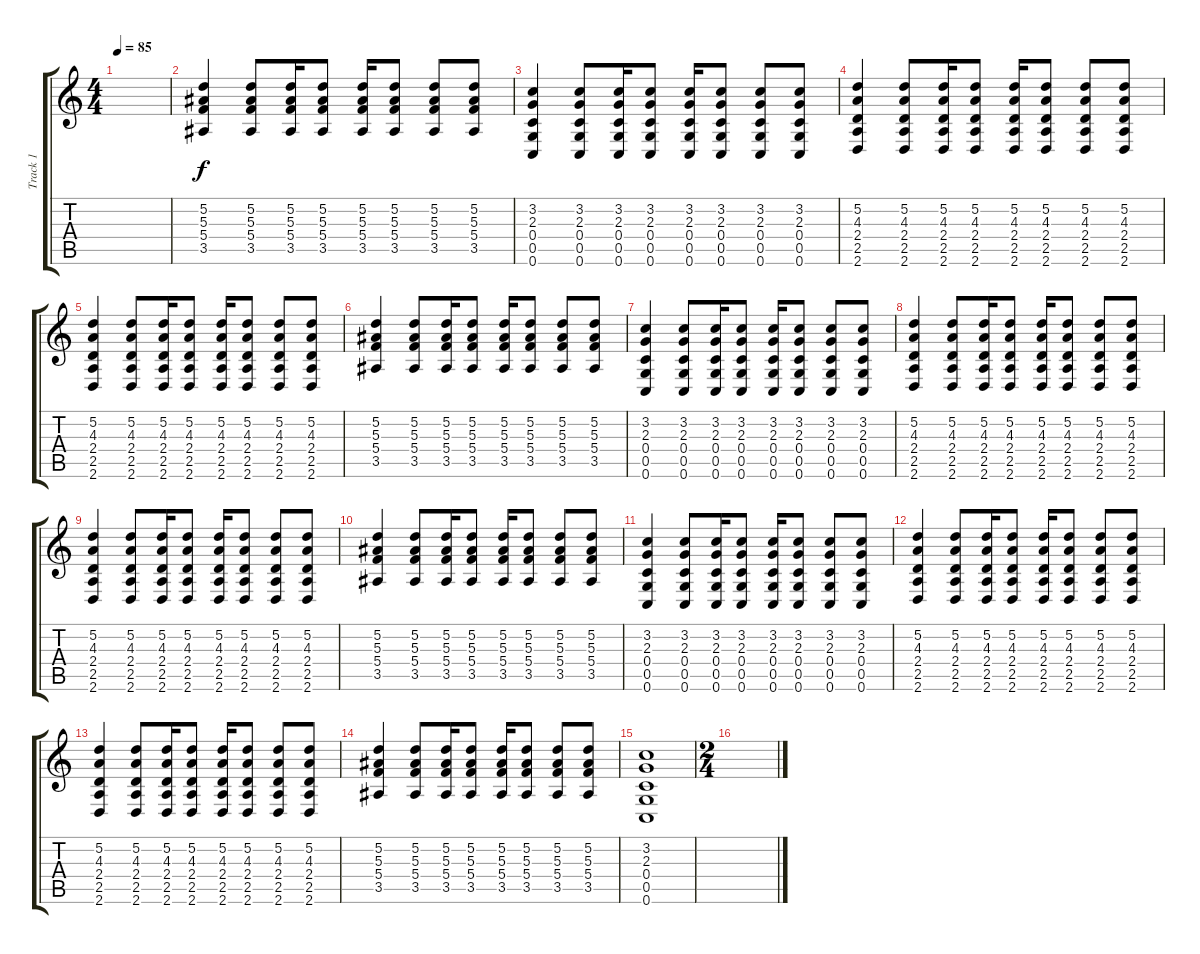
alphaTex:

\track ("Track 1" "Track 1") {instrument acousticguitarsteel}
\staff {score tabs}
\tuning (D4 A3 F3 C3 G2 C2) {hide}
\ts (4 4)
\tempo 85
\clef g2
\ks c
|
(5.2 5.3 5.4 3.5).4 (5.2 5.3 5.4 3.5).8 (5.2 5.3 5.4 3.5).16 (5.2 5.3 5.4 3.5).8 (5.2 5.3 5.4 3.5).16 (5.2 5.3 5.4 3.5).8 (5.2 5.3 5.4 3.5).8 (5.2 5.3 5.4 3.5).8 |
(3.2 2.3 0.4 0.5 0.6).4 (3.2 2.3 0.4 0.5 0.6).8 (3.2 2.3 0.4 0.5 0.6).16 (3.2 2.3 0.4 0.5 0.6).8 (3.2 2.3 0.4 0.5 0.6).16 (3.2 2.3 0.4 0.5 0.6).8 (3.2 2.3 0.4 0.5 0.6).8 (3.2 2.3 0.4 0.5 0.6).8 |
(5.2 4.3 2.4 2.5 2.6).4 (5.2 4.3 2.4 2.5 2.6).8 (5.2 4.3 2.4 2.5 2.6).16 (5.2 4.3 2.4 2.5 2.6).8 (5.2 4.3 2.4 2.5 2.6).16 (5.2 4.3 2.4 2.5 2.6).8 (5.2 4.3 2.4 2.5 2.6).8 (5.2 4.3 2.4 2.5 2.6).8 |
(5.2 4.3 2.4 2.5 2.6).4 (5.2 4.3 2.4 2.5 2.6).8 (5.2 4.3 2.4 2.5 2.6).16 (5.2 4.3 2.4 2.5 2.6).8 (5.2 4.3 2.4 2.5 2.6).16 (5.2 4.3 2.4 2.5 2.6).8 (5.2 4.3 2.4 2.5 2.6).8 (5.2 4.3 2.4 2.5 2.6).8 |
(5.2 5.3 5.4 3.5).4 (5.2 5.3 5.4 3.5).8 (5.2 5.3 5.4 3.5).16 (5.2 5.3 5.4 3.5).8 (5.2 5.3 5.4 3.5).16 (5.2 5.3 5.4 3.5).8 (5.2 5.3 5.4 3.5).8 (5.2 5.3 5.4 3.5).8 |
(3.2 2.3 0.4 0.5 0.6).4 (3.2 2.3 0.4 0.5 0.6).8 (3.2 2.3 0.4 0.5 0.6).16 (3.2 2.3 0.4 0.5 0.6).8 (3.2 2.3 0.4 0.5 0.6).16 (3.2 2.3 0.4 0.5 0.6).8 (3.2 2.3 0.4 0.5 0.6).8 (3.2 2.3 0.4 0.5 0.6).8 |
(5.2 4.3 2.4 2.5 2.6).4 (5.2 4.3 2.4 2.5 2.6).8 (5.2 4.3 2.4 2.5 2.6).16 (5.2 4.3 2.4 2.5 2.6).8 (5.2 4.3 2.4 2.5 2.6).16 (5.2 4.3 2.4 2.5 2.6).8 (5.2 4.3 2.4 2.5 2.6).8 (5.2 4.3 2.4 2.5 2.6).8 |
(5.2 4.3 2.4 2.5 2.6).4 (5.2 4.3 2.4 2.5 2.6).8 (5.2 4.3 2.4 2.5 2.6).16 (5.2 4.3 2.4 2.5 2.6).8 (5.2 4.3 2.4 2.5 2.6).16 (5.2 4.3 2.4 2.5 2.6).8 (5.2 4.3 2.4 2.5 2.6).8 (5.2 4.3 2.4 2.5 2.6).8 |
(5.2 5.3 5.4 3.5).4 (5.2 5.3 5.4 3.5).8 (5.2 5.3 5.4 3.5).16 (5.2 5.3 5.4 3.5).8 (5.2 5.3 5.4 3.5).16 (5.2 5.3 5.4 3.5).8 (5.2 5.3 5.4 3.5).8 (5.2 5.3 5.4 3.5).8 |
(3.2 2.3 0.4 0.5 0.6).4 (3.2 2.3 0.4 0.5 0.6).8 (3.2 2.3 0.4 0.5 0.6).16 (3.2 2.3 0.4 0.5 0.6).8 (3.2 2.3 0.4 0.5 0.6).16 (3.2 2.3 0.4 0.5 0.6).8 (3.2 2.3 0.4 0.5 0.6).8 (3.2 2.3 0.4 0.5 0.6).8 |
(5.2 4.3 2.4 2.5 2.6).4 (5.2 4.3 2.4 2.5 2.6).8 (5.2 4.3 2.4 2.5 2.6).16 (5.2 4.3 2.4 2.5 2.6).8 (5.2 4.3 2.4 2.5 2.6).16 (5.2 4.3 2.4 2.5 2.6).8 (5.2 4.3 2.4 2.5 2.6).8 (5.2 4.3 2.4 2.5 2.6).8 |
(5.2 4.3 2.4 2.5 2.6).4 (5.2 4.3 2.4 2.5 2.6).8 (5.2 4.3 2.4 2.5 2.6).16 (5.2 4.3 2.4 2.5 2.6).8 (5.2 4.3 2.4 2.5 2.6).16 (5.2 4.3 2.4 2.5 2.6).8 (5.2 4.3 2.4 2.5 2.6).8 (5.2 4.3 2.4 2.5 2.6).8 |
(5.2 5.3 5.4 3.5).4 (5.2 5.3 5.4 3.5).8 (5.2 5.3 5.4 3.5).16 (5.2 5.3 5.4 3.5).8 (5.2 5.3 5.4 3.5).16 (5.2 5.3 5.4 3.5).8 (5.2 5.3 5.4 3.5).8 (5.2 5.3 5.4 3.5).8 |
(3.2 2.3 0.4 0.5 0.6).1 |
\ts (2 4)
